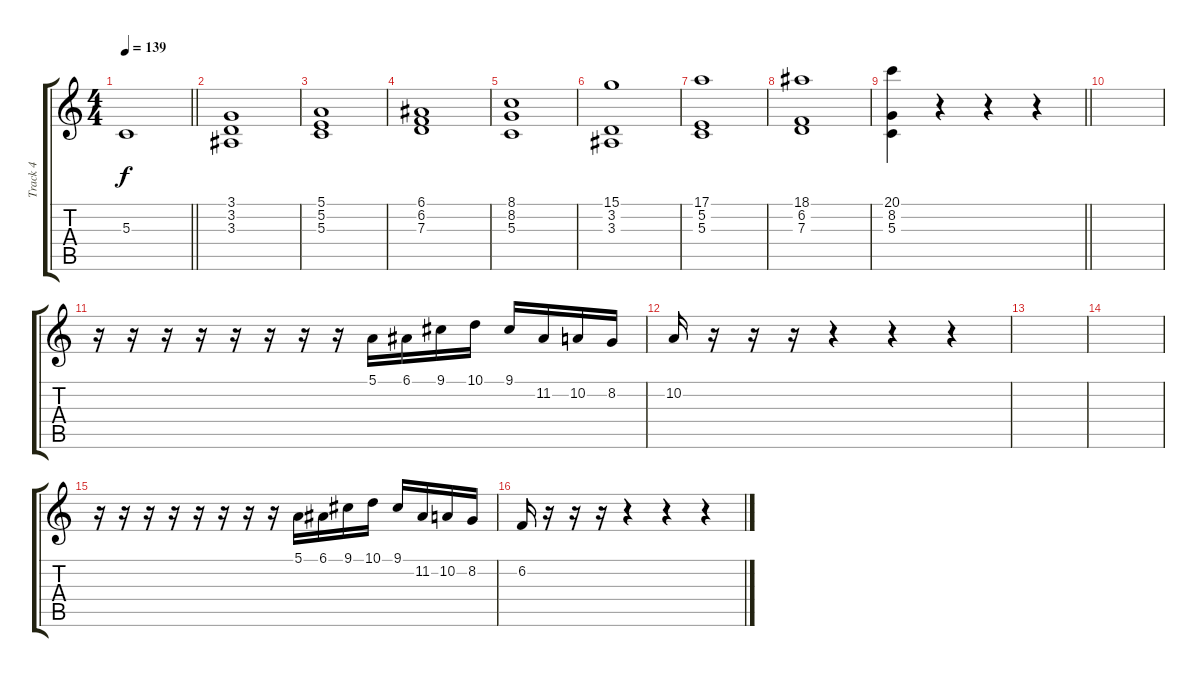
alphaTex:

\track ("Track 4" "Track 4") {instrument stringensemble1}
\staff {score tabs}
\tuning (E4 B3 G3 D3 A2 E2) {hide}
\ts (4 4)
\tempo 139
\clef g2
\barLineRight lightlight
\ks c
5.3.1{dy f} |
(3.1 3.2 3.3).1 |
(5.1 5.2 5.3).1 |
(6.1 6.2 7.3).1 |
(8.1 8.2 5.3).1 |
(15.1 3.2 3.3).1 |
(17.1 5.2 5.3).1 |
(18.1 6.2 7.3).1 |
\barLineRight lightlight
(20.1 8.2 5.3).4 r.4 r.4 r.4 |
|
r.16 r.16 r.16 r.16 r.16 r.16 r.16 r.16 5.1.16 6.1.16 9.1.16 10.1.16 9.1.16 11.2.16 10.2.16 8.2.16 |
10.2.16 r.16 r.16 r.16 r.4 r.4 r.4 |
|
|
r.16 r.16 r.16 r.16 r.16 r.16 r.16 r.16 5.1.16 6.1.16 9.1.16 10.1.16 9.1.16 11.2.16 10.2.16 8.2.16 |
6.2.16 r.16 r.16 r.16 r.4 r.4 r.4
